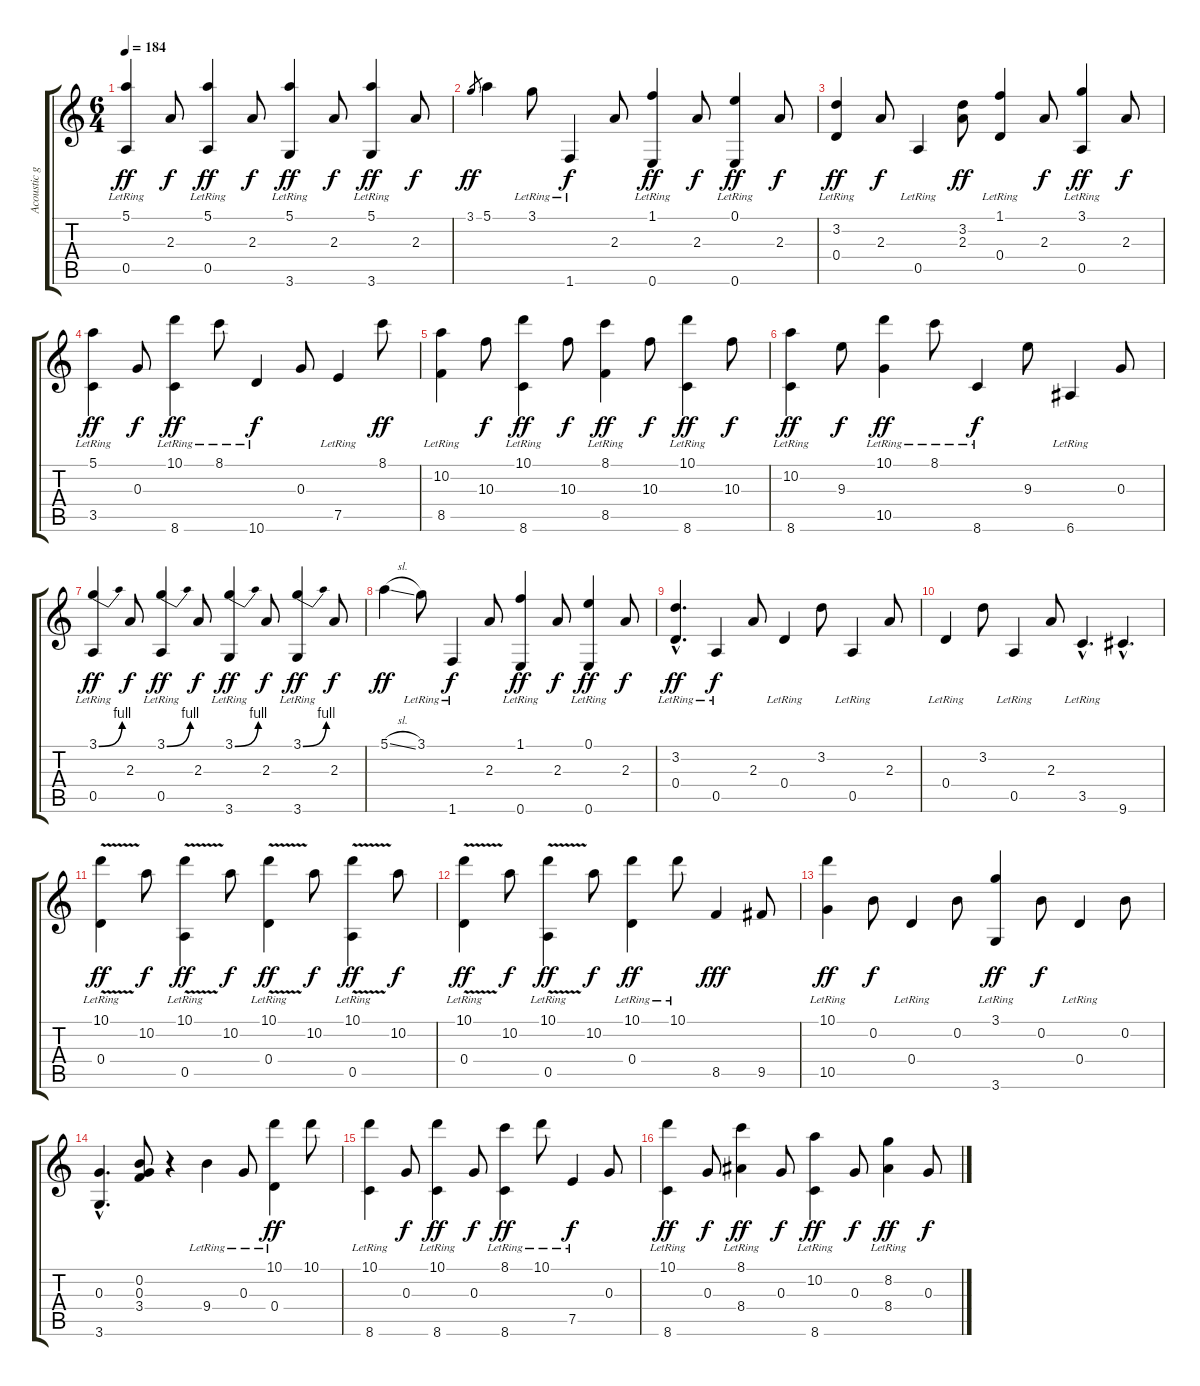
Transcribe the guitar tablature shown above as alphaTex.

\track ("Acoustic guitar" "Acoustic g") {instrument acousticguitarsteel}
\staff {score tabs}
\tuning (E4 B3 G3 D3 A2 E2) {hide}
\ts (6 4)
\tempo 184
\clef g2
\ks c
(5.1{lr} 0.5{lr}).4{dy ff} 2.3.8{dy f} (5.1{lr} 0.5{lr}).4{dy ff} 2.3.8{dy f} (5.1{lr} 3.6{lr}).4{dy ff} 2.3.8{dy f} (5.1{lr} 3.6{lr}).4{dy ff} 2.3.8{dy f} |
3.1.8{gr dy ff} 5.1.4 3.1{lr}.8 1.6{lr}.4{dy f} 2.3.8 (1.1{lr} 0.6{lr}).4{dy ff} 2.3.8{dy f} (0.1{lr} 0.6{lr}).4{dy ff} 2.3.8{dy f} |
(3.2{lr} 0.4{lr}).4{dy ff} 2.3.8{dy f} 0.5{lr}.4 (3.2 2.3).8{dy ff} (1.1{lr} 0.4{lr}).4 2.3.8{dy f} (3.1{lr} 0.5{lr}).4{dy ff} 2.3.8{dy f} |
(5.1{lr} 3.5{lr}).4{dy ff} 0.3.8{dy f} (10.1 8.6{lr}).4{dy ff} 8.1{lr}.8 10.6{lr}.4{dy f} 0.3.8 7.5{lr}.4 8.1.8{dy ff} |
(10.2{lr} 8.5{lr}).4 10.3.8{dy f} (10.1{lr} 8.6{lr}).4{dy ff} 10.3.8{dy f} (8.1{lr} 8.5{lr}).4{dy ff} 10.3.8{dy f} (10.1{lr} 8.6{lr}).4{dy ff} 10.3.8{dy f} |
(10.2{lr} 8.6{lr}).4{dy ff} 9.3.8{dy f} (10.1 10.5{lr}).4{dy ff} 8.1{lr}.8 8.6{lr}.4{dy f} 9.3.8 6.6{lr}.4 0.3.8 |
(3.1{be (bend 0 0 60 4)} 0.5{lr}).4{dy ff} 2.3.8{dy f} (3.1{be (bend 0 0 60 4)} 0.5{lr}).4{dy ff} 2.3.8{dy f} (3.1{be (bend 0 0 60 4)} 3.6{lr}).4{dy ff} 2.3.8{dy f} (3.1{be (bend 0 0 60 4)} 3.6{lr}).4{dy ff} 2.3.8{dy f} |
5.1{sl}.4{dy ff} 3.1{lr}.8 1.6{lr}.4{dy f} 2.3.8 (1.1{lr} 0.6{lr}).4{dy ff} 2.3.8{dy f} (0.1{lr} 0.6{lr}).4{dy ff} 2.3.8{dy f} |
(3.2{hac lr} 0.4{hac lr}).4{d dy ff} 0.5{lr}.4{dy f} 2.3.8 0.4{lr}.4 3.2.8 0.5{lr}.4 2.3.8 |
0.4{lr}.4 3.2.8 0.5{lr}.4 2.3.8 3.5{hac lr}.4{d} 9.6{hac}.4{d} |
(10.1{v lr} 0.4{lr}).4{dy ff} 10.2.8{dy f} (10.1{v lr} 0.5{lr}).4{dy ff} 10.2.8{dy f} (10.1{v lr} 0.4{lr}).4{dy ff} 10.2.8{dy f} (10.1{v lr} 0.5{lr}).4{dy ff} 10.2.8{dy f} |
(10.1{v lr} 0.4{lr}).4{dy ff} 10.2.8{dy f} (10.1{v lr} 0.5{lr}).4{dy ff} 10.2.8{dy f} (10.1 0.4{lr}).4{dy ff} 10.1{lr}.8 8.5.4{dy fff} 9.5.8 |
(10.1{lr} 10.5{lr}).4{dy ff} 0.2.8{dy f} 0.4{lr}.4 0.2.8 (3.1{lr} 3.6{lr}).4{dy ff} 0.2.8{dy f} 0.4{lr}.4 0.2.8 |
(0.3{hac} 3.6{hac}).4{d} (0.2 0.3 3.4).8 r.4 9.4{lr}.4 0.3{lr}.8 (10.1 0.4{lr}).4{dy ff} 10.1.8 |
(10.1{lr} 8.6{lr}).4 0.3.8{dy f} (10.1{lr} 8.6{lr}).4{dy ff} 0.3.8{dy f} (8.1 8.6{lr}).4{dy ff} 10.1{lr}.8 7.5{lr}.4{dy f} 0.3.8 |
(10.1{lr} 8.6{lr}).4{dy ff} 0.3.8{dy f} (8.1{lr} 8.4{lr}).4{dy ff} 0.3.8{dy f} (10.2{lr} 8.6{lr}).4{dy ff} 0.3.8{dy f} (8.2{lr} 8.4{lr}).4{dy ff} 0.3.8{dy f}
